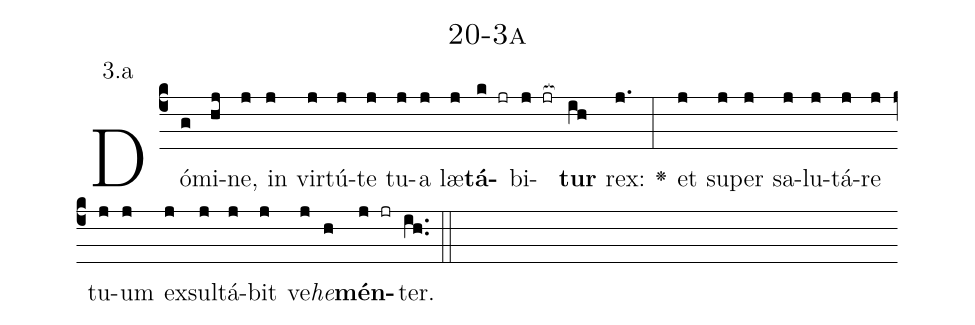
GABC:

name: 20-3a;
annotation: 3.a;
%%
(c4)Dó(g)mi(hj)ne,(j) in(j) vir(j)tú(j)te(j) tu(j)a(j) læ(j)<b>tá</b>(k jr)bi(j jr[ocb:1{])<b>tur</b>(ih[ocb:0}]) rex:(j.) <v>\greheightstar</v>(:) et(j) su(j)per(j) sa(j)lu(j)tá(j)re(j) tu(j)um(j) ex(j)sul(j)tá(j)bit(j) ve(j)<i>he</i>(h)<b>mén</b>(j jr)ter.(ih..) (::)


%E(j) u(j) o(j) u(h) a(j) e.(ih..) (::)
